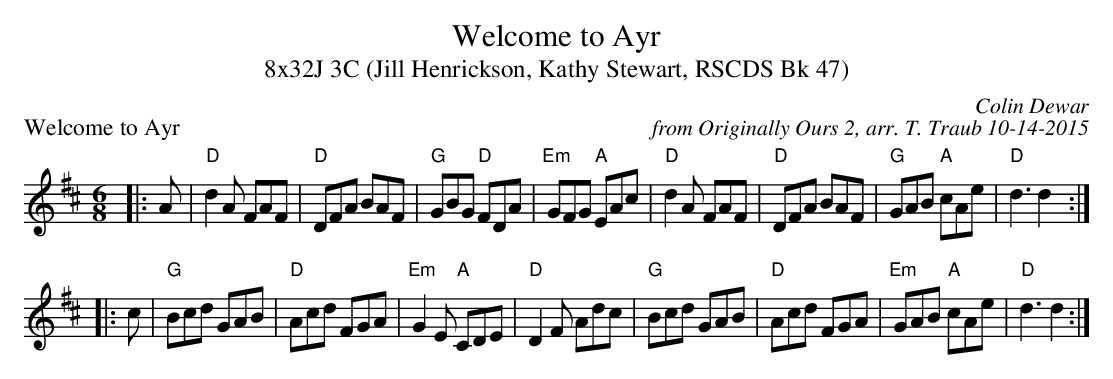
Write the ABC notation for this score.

X:1
T: Welcome to Ayr
T: 8x32J 3C (Jill Henrickson, Kathy Stewart, RSCDS Bk 47)
P: Welcome to Ayr
C: Colin Dewar
C: from Originally Ours 2, arr. T. Traub 10-14-2015
M: 6/8
K: D
|: A|"D"d2 A FAF |"D"DFA BAF|"G"GBG "D"FDA|"Em"GFG "A"EAc|"D"d2 A FAF|"D"DFA BAF|"G"GAB "A"cAe|"D"d3 d2 :|
|: c|"G"Bcd GAB|"D"Acd FGA|"Em"G2 E "A"CDE|"D"D2 F Adc|"G"Bcd GAB|"D"Acd FGA|"Em"GAB "A"cAe|"D"d3 d2 :|
